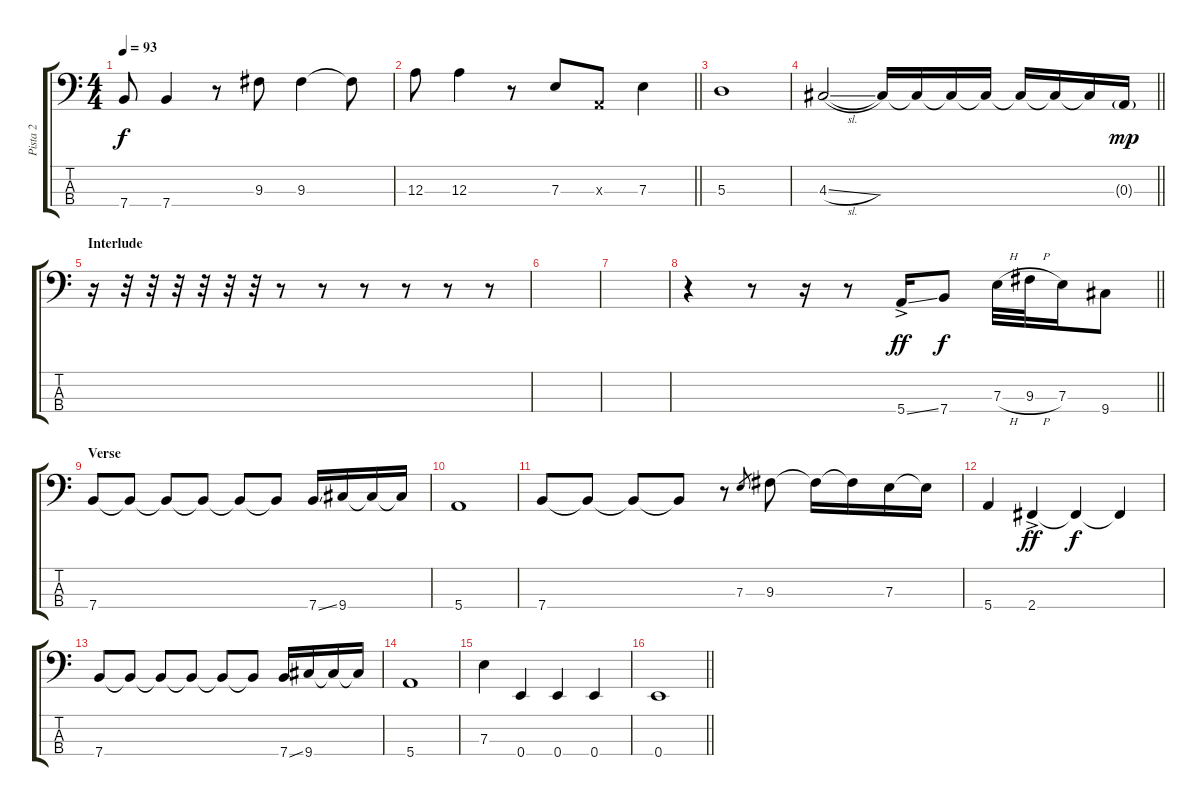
\track ("Pista 2" "Pista 2") {instrument electricbassfinger}
\staff {score tabs}
\tuning (G2 D2 A1 E1) {hide}
\ts (4 4)
\tempo 93
\clef f4
\ks c
7.4.8{dy f} 7.4.4 r.8 9.3.8 9.3.4 9.3{t}.8 |
\barLineRight lightlight
12.3.8 12.3.4 r.8 7.3.8 0.3{x}.8 7.3.4 |
5.3.1 |
\barLineRight lightlight
4.3{sl}.2 4.3{t}.16 4.3{t}.16 4.3{t}.16 4.3{t}.16 4.3{t}.16 4.3{t}.16 4.3{t}.16 0.3{g}.16{dy mp} |
\section ("" "Interlude")
r.16 r.32 r.32 r.32 r.32 r.32 r.32 r.8 r.8 r.8 r.8 r.8 r.8 |
|
|
\barLineRight lightlight
r.4 r.8 r.16 r.8 5.4{ss ac}.16{dy ff} 7.4.8{dy f} 7.3{h}.32 9.3{h}.32 7.3.16 9.4.8 |
\section ("" "Verse")
7.4.8 7.4{t}.8 7.4{t}.8 7.4{t}.8 7.4{t}.8 7.4{t}.8 7.4{ss}.16 9.4.16 9.4{t}.16 9.4{t}.16 |
5.4.1 |
7.4.8 7.4{t}.8 7.4{t}.8 7.4{t}.8 r.8 7.3.8{gr} 9.3.8 9.3{t}.16 9.3{t}.16 7.3.16 7.3{t}.16 |
5.4.4 2.4{ac}.4{dy ff} 2.4{t}.4{dy f} 2.4{t}.4 |
7.4.8 7.4{t}.8 7.4{t}.8 7.4{t}.8 7.4{t}.8 7.4{t}.8 7.4{ss}.16 9.4.16 9.4{t}.16 9.4{t}.16 |
5.4.1 |
7.3.4 0.4.4 0.4.4 0.4.4 |
\barLineRight lightlight
0.4.1
